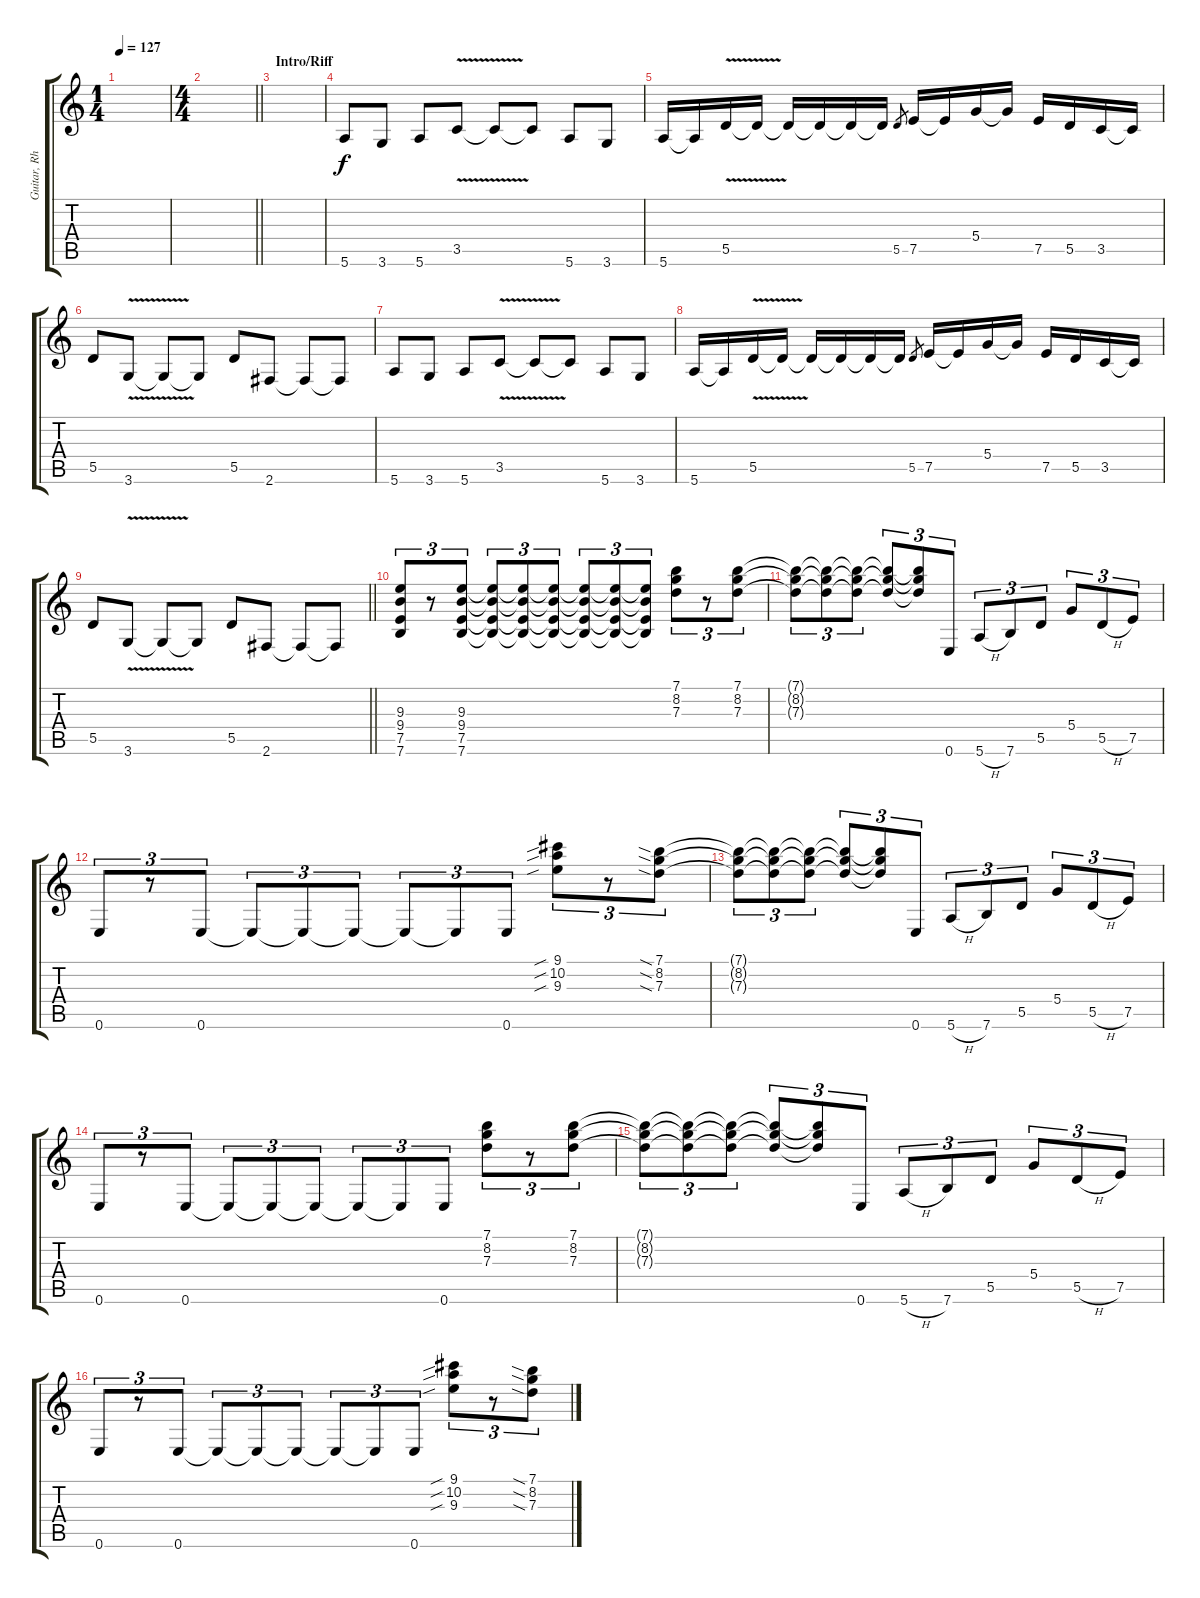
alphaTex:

\track ("Guitar, Rhythm" "Guitar, Rh") {instrument distortionguitar}
\staff {score tabs}
\tuning (E4 B3 G3 D3 A2 E2) {hide}
\ts (1 4)
\tempo 127
\clef g2
\ks c
|
\ts (4 4)
\barLineRight lightlight
|
\section ("" "Intro/Riff")
|
5.6.8{txt " "} 3.6.8 5.6.8 3.5{v}.8 3.5{t}.8 3.5{t}.8 5.6.8 3.6.8 |
5.6.16 5.6{t}.16 5.5{v}.16 5.5{t}.16 5.5{t}.16 5.5{t}.16 5.5{t}.16 5.5{t}.16 5.5.8{gr} 7.5.16 7.5{t}.16 5.4.16 5.4{t}.16 7.5.16 5.5.16 3.5.16 3.5{t}.16 |
5.5.8 3.6{v}.8 3.6{t}.8 3.6{t}.8 5.5.8 2.6.8 2.6{t}.8 2.6{t}.8 |
5.6.8{txt " "} 3.6.8 5.6.8 3.5{v}.8 3.5{t}.8 3.5{t}.8 5.6.8 3.6.8 |
5.6.16 5.6{t}.16 5.5{v}.16 5.5{t}.16 5.5{t}.16 5.5{t}.16 5.5{t}.16 5.5{t}.16 5.5.8{gr} 7.5.16 7.5{t}.16 5.4.16 5.4{t}.16 7.5.16 5.5.16 3.5.16 3.5{t}.16 |
\barLineRight lightlight
5.5.8 3.6{v}.8 3.6{t}.8 3.6{t}.8 5.5.8 2.6.8 2.6{t}.8 2.6{t}.8 |
(9.3 9.4 7.5 7.6).8{tu (3 2) txt " "} r.8{tu (3 2)} (9.3 9.4 7.5 7.6).8{tu (3 2)} (9.3{t} 9.4{t} 7.5{t} 7.6{t}).8{tu (3 2)} (9.3{t} 9.4{t} 7.5{t} 7.6{t}).8{tu (3 2)} (9.3{t} 9.4{t} 7.5{t} 7.6{t}).8{tu (3 2)} (9.3{t} 9.4{t} 7.5{t} 7.6{t}).8{tu (3 2)} (9.3{t} 9.4{t} 7.5{t} 7.6{t}).8{tu (3 2)} (9.3{t} 9.4{t} 7.5{t} 7.6{t}).8{tu (3 2)} (7.1 8.2 7.3).8{tu (3 2)} r.8{tu (3 2)} (7.1 8.2 7.3).8{tu (3 2)} |
(7.1{t} 8.2{t} 7.3{t}).8{tu (3 2)} (7.1{t} 8.2{t} 7.3{t}).8{tu (3 2)} (7.1{t} 8.2{t} 7.3{t}).8{tu (3 2)} (7.1{t} 8.2{t} 7.3{t}).8{tu (3 2)} (7.1{t} 8.2{t} 7.3{t}).8{tu (3 2)} 0.6.8{tu (3 2)} 5.6{h}.8{tu (3 2)} 7.6.8{tu (3 2)} 5.5.8{tu (3 2)} 5.4.8{tu (3 2)} 5.5{h}.8{tu (3 2)} 7.5.8{tu (3 2)} |
0.6.8{tu (3 2)} r.8{tu (3 2)} 0.6.8{tu (3 2)} 0.6{t}.8{tu (3 2)} 0.6{t}.8{tu (3 2)} 0.6{t}.8{tu (3 2)} 0.6{t}.8{tu (3 2)} 0.6{t}.8{tu (3 2)} 0.6.8{tu (3 2)} (9.1{sib} 10.2{sib} 9.3{sib}).8{tu (3 2)} r.8{tu (3 2)} (7.1{sia} 8.2{sia} 7.3{sia}).8{tu (3 2)} |
(7.1{t} 8.2{t} 7.3{t}).8{tu (3 2)} (7.1{t} 8.2{t} 7.3{t}).8{tu (3 2)} (7.1{t} 8.2{t} 7.3{t}).8{tu (3 2)} (7.1{t} 8.2{t} 7.3{t}).8{tu (3 2)} (7.1{t} 8.2{t} 7.3{t}).8{tu (3 2)} 0.6.8{tu (3 2)} 5.6{h}.8{tu (3 2)} 7.6.8{tu (3 2)} 5.5.8{tu (3 2)} 5.4.8{tu (3 2)} 5.5{h}.8{tu (3 2)} 7.5.8{tu (3 2)} |
0.6.8{tu (3 2)} r.8{tu (3 2)} 0.6.8{tu (3 2)} 0.6{t}.8{tu (3 2)} 0.6{t}.8{tu (3 2)} 0.6{t}.8{tu (3 2)} 0.6{t}.8{tu (3 2)} 0.6{t}.8{tu (3 2)} 0.6.8{tu (3 2)} (7.1 8.2 7.3).8{tu (3 2)} r.8{tu (3 2)} (7.1 8.2 7.3).8{tu (3 2)} |
(7.1{t} 8.2{t} 7.3{t}).8{tu (3 2)} (7.1{t} 8.2{t} 7.3{t}).8{tu (3 2)} (7.1{t} 8.2{t} 7.3{t}).8{tu (3 2)} (7.1{t} 8.2{t} 7.3{t}).8{tu (3 2)} (7.1{t} 8.2{t} 7.3{t}).8{tu (3 2)} 0.6.8{tu (3 2)} 5.6{h}.8{tu (3 2)} 7.6.8{tu (3 2)} 5.5.8{tu (3 2)} 5.4.8{tu (3 2)} 5.5{h}.8{tu (3 2)} 7.5.8{tu (3 2)} |
0.6.8{tu (3 2)} r.8{tu (3 2)} 0.6.8{tu (3 2)} 0.6{t}.8{tu (3 2)} 0.6{t}.8{tu (3 2)} 0.6{t}.8{tu (3 2)} 0.6{t}.8{tu (3 2)} 0.6{t}.8{tu (3 2)} 0.6.8{tu (3 2)} (9.1{sib} 10.2{sib} 9.3{sib}).8{tu (3 2)} r.8{tu (3 2)} (7.1{sia} 8.2{sia} 7.3{sia}).8{tu (3 2)}
